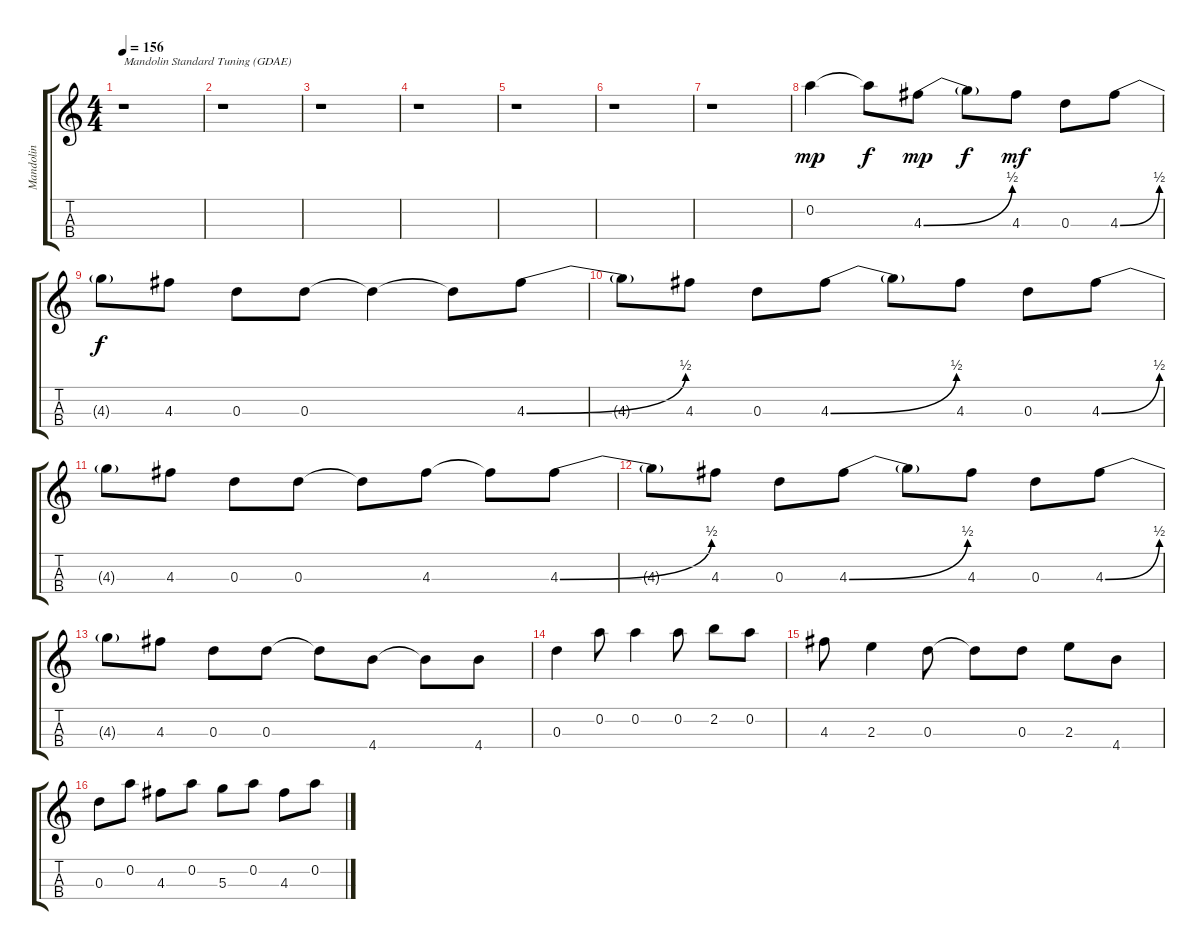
\track ("Mandolin" "Mandolin") {instrument banjo}
\staff {score tabs}
\tuning (E5 A4 D4 G3) {hide}
\displaytranspose 12
\ts (4 4)
\tempo 156
\clef g2
\ks c
r.1{txt "Mandolin Standard Tuning (GDAE)" dy mp instrument banjo} |
r.1 |
r.1 |
r.1 |
r.1 |
r.1 |
r.1 |
0.2.4 0.2{t}.8{dy f} 4.3{be (bend 0 0 60 2)}.8{dy mp} 4.3{t}.8{dy f} 4.3.8{dy mf} 0.3.8 4.3{be (bend 0 0 60 2)}.8 |
4.3{t}.8{dy f} 4.3.8 0.3.8 0.3.8 0.3{t}.4 0.3{t}.8 4.3{be (bend 0 0 60 2)}.8 |
4.3{t}.8 4.3.8 0.3.8 4.3{be (bend 0 0 60 2)}.8 4.3{t}.8 4.3.8 0.3.8 4.3{be (bend 0 0 60 2)}.8 |
4.3{t}.8 4.3.8 0.3.8 0.3.8 0.3{t}.8 4.3.8 4.3{t}.8 4.3{be (bend 0 0 60 2)}.8 |
4.3{t}.8 4.3.8 0.3.8 4.3{be (bend 0 0 60 2)}.8 4.3{t}.8 4.3.8 0.3.8 4.3{be (bend 0 0 60 2)}.8 |
4.3{t}.8 4.3.8 0.3.8 0.3.8 0.3{t}.8 4.4.8 4.4{t}.8 4.4.8 |
0.3.4 0.2.8 0.2.4 0.2.8 2.2.8 0.2.8 |
4.3.8 2.3.4 0.3.8 0.3{t}.8 0.3.8 2.3.8 4.4.8 |
0.3.8 0.2.8 4.3.8 0.2.8 5.3.8 0.2.8 4.3.8 0.2.8
